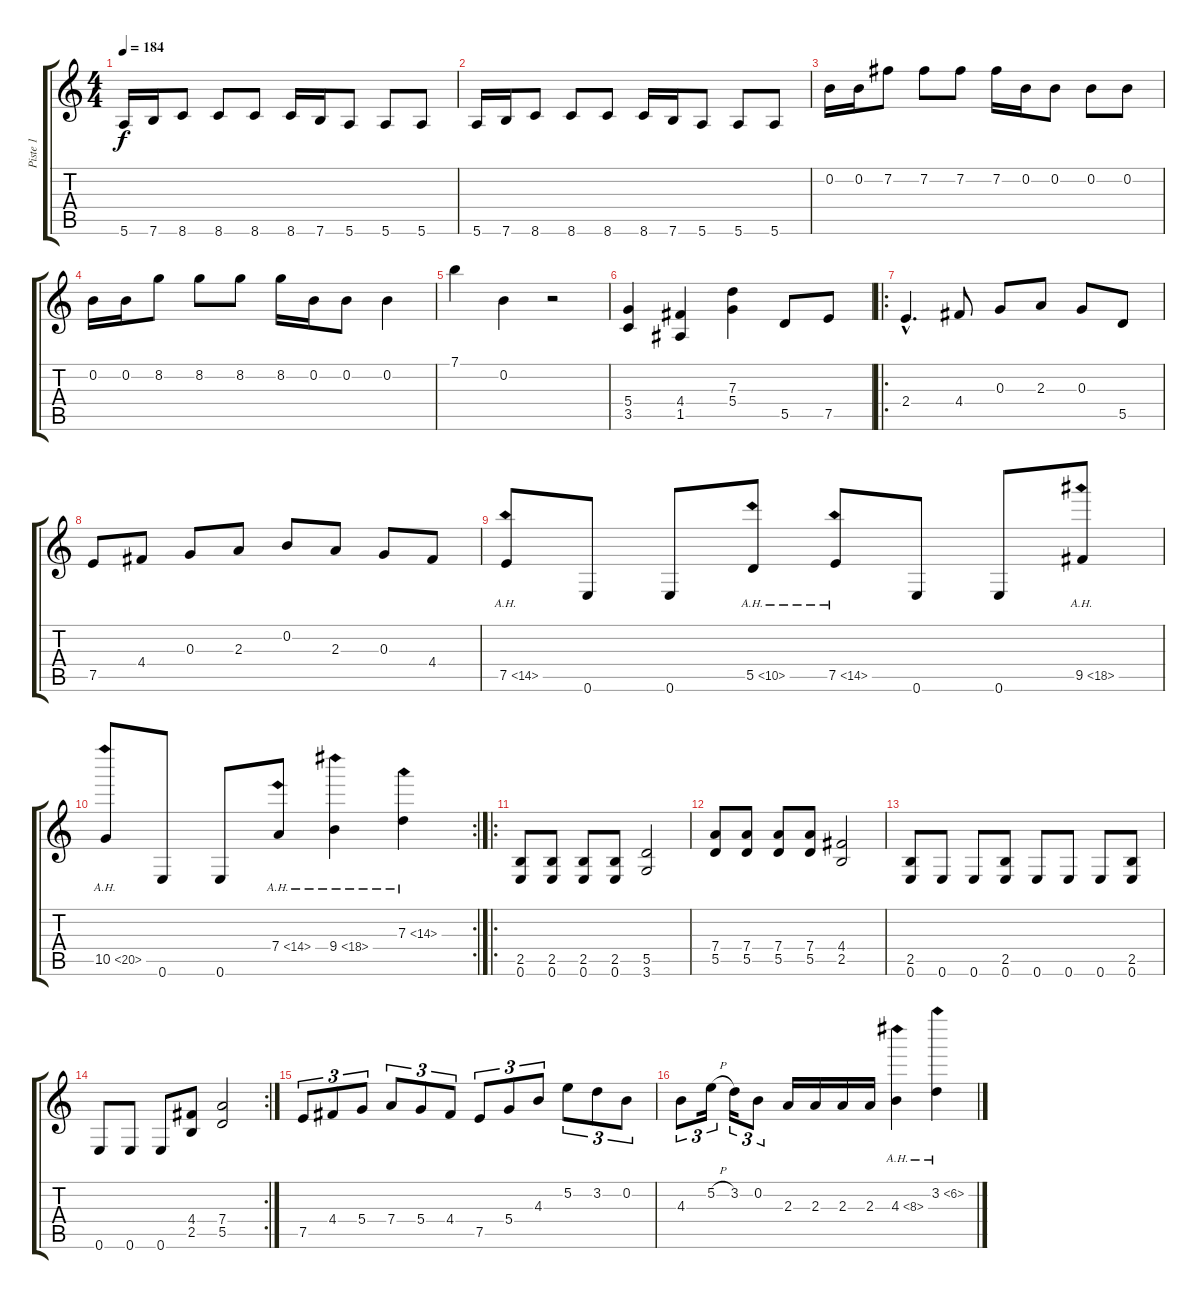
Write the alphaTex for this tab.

\track ("Piste 1" "Piste 1") {instrument distortionguitar}
\staff {score tabs}
\tuning (E4 B3 G3 D3 A2 E2) {hide}
\ts (4 4)
\tempo 184
\clef g2
\ks c
5.6.16{dy f} 7.6.16 8.6.8 8.6.8 8.6.8 8.6.16 7.6.16 5.6.8 5.6.8 5.6.8 |
5.6.16 7.6.16 8.6.8 8.6.8 8.6.8 8.6.16 7.6.16 5.6.8 5.6.8 5.6.8 |
0.2.16 0.2.16 7.2.8 7.2.8 7.2.8 7.2.16 0.2.16 0.2.8 0.2.8 0.2.8 |
0.2.16 0.2.16 8.2.8 8.2.8 8.2.8 8.2.16 0.2.16 0.2.8 0.2.4 |
7.1.4 0.2.4 r.2 |
(5.4 3.5).4 (4.4 1.5).4 (7.3 5.4).4 5.5.8 7.5.8 |
\ro
2.4{hac}.4{d} 4.4.8 0.3.8 2.3.8 0.3.8 5.5.8 |
7.5.8 4.4.8 0.3.8 2.3.8 0.2.8 2.3.8 0.3.8 4.4.8 |
7.5{ah 7}.8 0.6.8 0.6.8 5.5{ah 5}.8 7.5{ah 7}.8 0.6.8 0.6.8 9.5{ah 9}.8 |
\rc 2
10.5{ah 10}.8 0.6.8 0.6.8 7.4{ah 7}.8 9.4{ah 9}.4 7.3{ah 7}.4 |
\ro
(2.5 0.6).8 (2.5 0.6).8 (2.5 0.6).8 (2.5 0.6).8 (5.5 3.6).2 |
(7.4 5.5).8 (7.4 5.5).8 (7.4 5.5).8 (7.4 5.5).8 (4.4 2.5).2 |
(2.5 0.6).8 0.6.8 0.6.8 (2.5 0.6).8 0.6.8 0.6.8 0.6.8 (2.5 0.6).8 |
\rc 2
0.6.8 0.6.8 0.6.8 (4.4 2.5).8 (7.4 5.5).2 |
7.5.8{tu (3 2)} 4.4.8{tu (3 2)} 5.4.8{tu (3 2)} 7.4.8{tu (3 2)} 5.4.8{tu (3 2)} 4.4.8{tu (3 2)} 7.5.8{tu (3 2)} 5.4.8{tu (3 2)} 4.3.8{tu (3 2)} 5.2.8{tu (3 2)} 3.2.8{tu (3 2)} 0.2.8{tu (3 2)} |
4.3.8{tu (3 2)} 5.2{h}.16{tu (3 2)} 3.2.16{tu (3 2)} 0.2.8{tu (3 2)} 2.3.16 2.3.16 2.3.16 2.3.16 4.3{ah 4}.4 3.2{ah 3}.4
